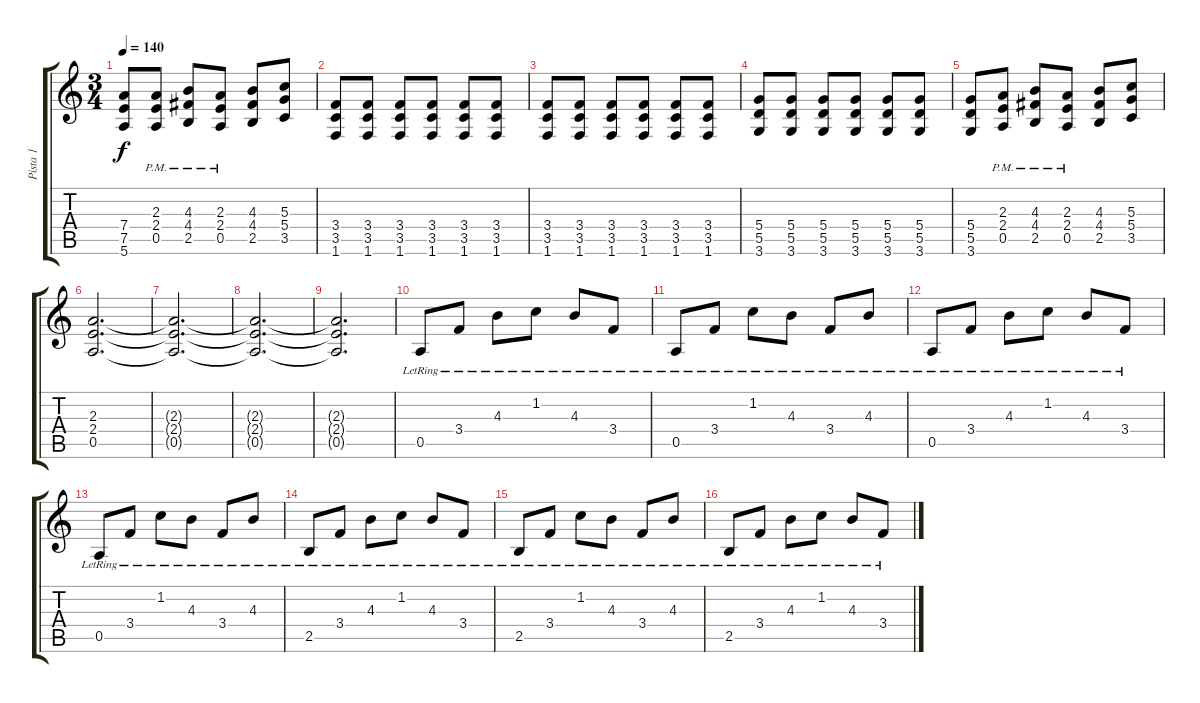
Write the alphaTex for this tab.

\track ("Pista 1" "Pista 1") {instrument distortionguitar}
\staff {score tabs}
\tuning (E4 B3 G3 D3 A2 E2) {hide}
\ts (3 4)
\tempo 140
\clef g2
\ks c
(7.4 7.5 5.6).8{dy f} (2.3{pm} 2.4{pm} 0.5{pm}).8 (4.3{pm} 4.4{pm} 2.5{pm}).8 (2.3{pm} 2.4{pm} 0.5{pm}).8 (4.3 4.4 2.5).8 (5.3 5.4 3.5).8 |
(3.4 3.5 1.6).8 (3.4 3.5 1.6).8 (3.4 3.5 1.6).8 (3.4 3.5 1.6).8 (3.4 3.5 1.6).8 (3.4 3.5 1.6).8 |
(3.4 3.5 1.6).8 (3.4 3.5 1.6).8 (3.4 3.5 1.6).8 (3.4 3.5 1.6).8 (3.4 3.5 1.6).8 (3.4 3.5 1.6).8 |
(5.4 5.5 3.6).8 (5.4 5.5 3.6).8 (5.4 5.5 3.6).8 (5.4 5.5 3.6).8 (5.4 5.5 3.6).8 (5.4 5.5 3.6).8 |
(5.4 5.5 3.6).8 (2.3{pm} 2.4{pm} 0.5{pm}).8 (4.3{pm} 4.4{pm} 2.5{pm}).8 (2.3{pm} 2.4{pm} 0.5{pm}).8 (4.3 4.4 2.5).8 (5.3 5.4 3.5).8 |
(2.3 2.4 0.5).2{d} |
(2.3{t} 2.4{t} 0.5{t}).2{d} |
(2.3{t} 2.4{t} 0.5{t}).2{d} |
(2.3{t} 2.4{t} 0.5{t}).2{d} |
0.5{lr}.8{volume 9 instrument electricguitarjazz} 3.4{lr}.8 4.3{lr}.8 1.2{lr}.8 4.3{lr}.8 3.4{lr}.8 |
0.5{lr}.8 3.4{lr}.8 1.2{lr}.8 4.3{lr}.8 3.4{lr}.8 4.3{lr}.8 |
0.5{lr}.8{instrument electricguitarjazz} 3.4{lr}.8 4.3{lr}.8 1.2{lr}.8 4.3{lr}.8 3.4{lr}.8 |
0.5{lr}.8 3.4{lr}.8 1.2{lr}.8 4.3{lr}.8 3.4{lr}.8 4.3{lr}.8 |
2.5{lr}.8 3.4{lr}.8 4.3{lr}.8 1.2{lr}.8 4.3{lr}.8 3.4{lr}.8 |
2.5{lr}.8 3.4{lr}.8 1.2{lr}.8 4.3{lr}.8 3.4{lr}.8 4.3{lr}.8 |
2.5{lr}.8 3.4{lr}.8 4.3{lr}.8 1.2{lr}.8 4.3{lr}.8 3.4{lr}.8
